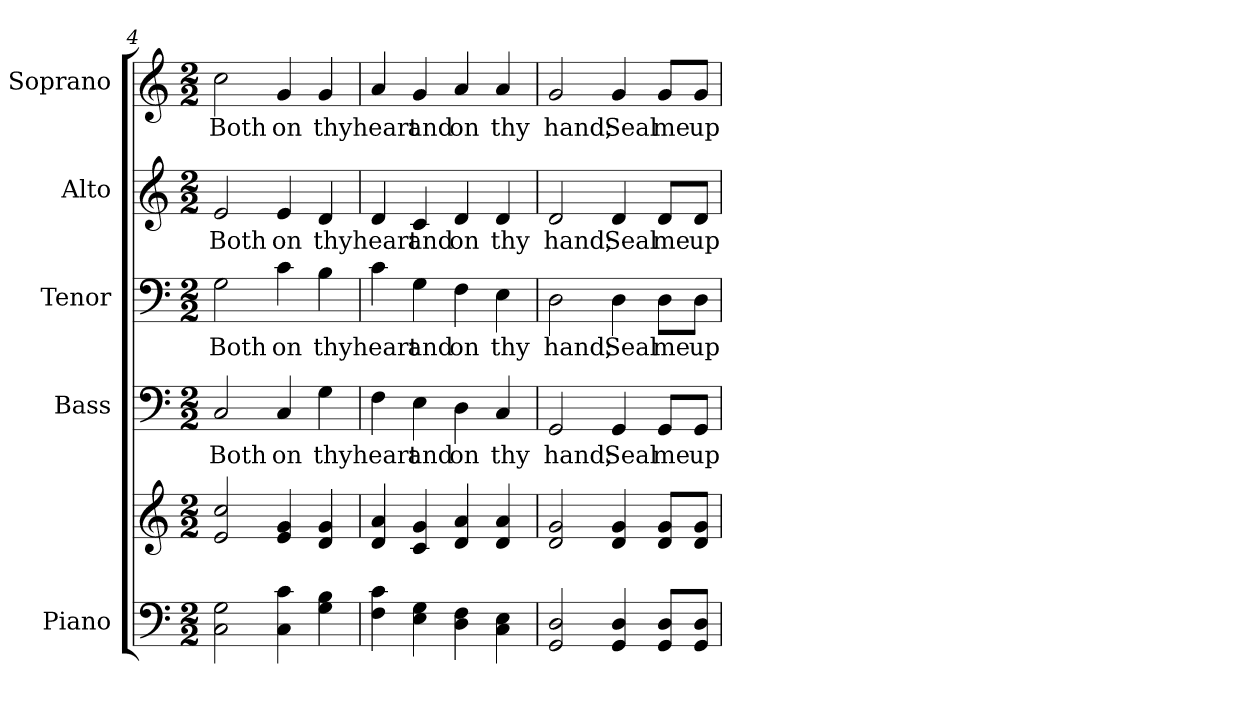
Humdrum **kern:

**kern	**kern	**kern	**text	**kern	**text	**kern	**text	**kern	**text
*part5	*part5	*part4	*part4	*part3	*part3	*part2	*part2	*part1	*part1
*staff6	*staff5	*staff4	*staff4	*staff3	*staff3	*staff2	*staff2	*staff1	*staff1
*I"Piano	*	*I"Bass	*	*I"Tenor	*	*I"Alto	*	*I"Soprano	*
*I'Pno.	*	*I'B.	*	*I'T.	*	*I'A.	*	*I'S.	*
*clefF4	*clefG2	*clefF4	*	*clefF4	*	*clefG2	*	*clefG2	*
*k[]	*k[]	*k[]	*	*k[]	*	*k[]	*	*k[]	*
*C:	*C:	*C:	*	*C:	*	*C:	*	*C:	*
*M2/2	*M2/2	*M2/2	*	*M2/2	*	*M2/2	*	*M2/2	*
=4	=4	=4	=4	=4	=4	=4	=4	=4	=4
!	!	!	!LO:LY:b:color=#000000	!	!	!	!	!	!
!	!	!	!	!	!LO:LY:b:color=#000000	!	!	!	!
!	!	!	!	!	!	!	!LO:LY:b:color=#000000	!	!
!	!	!	!	!	!	!	!	!	!LO:LY:b:color=#000000
2Ci\ 2Gi	2ei/ 2cci	2Ci/	Both	2Gi\	Both	2ei/	Both	2cci\	Both
!	!	!	!LO:LY:b:color=#000000	!	!	!	!	!	!
!	!	!	!	!	!LO:LY:b:color=#000000	!	!	!	!
!	!	!	!	!	!	!	!LO:LY:b:color=#000000	!	!
!	!	!	!	!	!	!	!	!	!LO:LY:b:color=#000000
4Ci\ 4ci	4ei/ 4gi	4Ci/	on	4ci\	on	4ei/	on	4gi/	on
!	!	!	!LO:LY:b:color=#000000	!	!	!	!	!	!
!	!	!	!	!	!LO:LY:b:color=#000000	!	!	!	!
!	!	!	!	!	!	!	!LO:LY:b:color=#000000	!	!
!	!	!	!	!	!	!	!	!	!LO:LY:b:color=#000000
4Gi\ 4Bi	4di/ 4gi	4Gi\	thy	4Bi\	thy	4di/	thy	4gi/	thy
=5	=5	=5	=5	=5	=5	=5	=5	=5	=5
!	!	!	!LO:LY:b:color=#000000	!	!	!	!	!	!
!	!	!	!	!	!LO:LY:b:color=#000000	!	!	!	!
!	!	!	!	!	!	!	!LO:LY:b:color=#000000	!	!
!	!	!	!	!	!	!	!	!	!LO:LY:b:color=#000000
4Fi\ 4ci	4di/ 4ai	4Fi\	heart	4ci\	heart	4di/	heart	4ai/	heart
!	!	!	!LO:LY:b:color=#000000	!	!	!	!	!	!
!	!	!	!	!	!LO:LY:b:color=#000000	!	!	!	!
!	!	!	!	!	!	!	!LO:LY:b:color=#000000	!	!
!	!	!	!	!	!	!	!	!	!LO:LY:b:color=#000000
4Ei\ 4Gi	4ci/ 4gi	4Ei\	and	4Gi\	and	4ci/	and	4gi/	and
!	!	!	!LO:LY:b:color=#000000	!	!	!	!	!	!
!	!	!	!	!	!LO:LY:b:color=#000000	!	!	!	!
!	!	!	!	!	!	!	!LO:LY:b:color=#000000	!	!
!	!	!	!	!	!	!	!	!	!LO:LY:b:color=#000000
4Di\ 4Fi	4di/ 4ai	4Di\	on	4Fi\	on	4di/	on	4ai/	on
!	!	!	!LO:LY:b:color=#000000	!	!	!	!	!	!
!	!	!	!	!	!LO:LY:b:color=#000000	!	!	!	!
!	!	!	!	!	!	!	!LO:LY:b:color=#000000	!	!
!	!	!	!	!	!	!	!	!	!LO:LY:b:color=#000000
4Ci\ 4Ei	4di/ 4ai	4Ci/	thy	4Ei\	thy	4di/	thy	4ai/	thy
!!LO:PB:g=z
=6	=6	=6	=6	=6	=6	=6	=6	=6	=6
!	!	!	!LO:LY:b:color=#000000	!	!	!	!	!	!
!	!	!	!	!	!LO:LY:b:color=#000000	!	!	!	!
!	!	!	!	!	!	!	!LO:LY:b:color=#000000	!	!
!	!	!	!	!	!	!	!	!	!LO:LY:b:color=#000000
2GGi/ 2Di	2di/ 2gi	2GGi/	hand;	2Di\	hand;	2di/	hand;	2gi/	hand;
!	!	!	!LO:LY:b:color=#000000	!	!	!	!	!	!
!	!	!	!	!	!LO:LY:b:color=#000000	!	!	!	!
!	!	!	!	!	!	!	!LO:LY:b:color=#000000	!	!
!	!	!	!	!	!	!	!	!	!LO:LY:b:color=#000000
4GGi/ 4Di	4di/ 4gi	4GGi/	Seal	4Di\	Seal	4di/	Seal	4gi/	Seal
!	!	!	!LO:LY:b:color=#000000	!	!	!	!	!	!
!	!	!	!	!	!LO:LY:b:color=#000000	!	!	!	!
!	!	!	!	!	!	!	!LO:LY:b:color=#000000	!	!
!	!	!	!	!	!	!	!	!	!LO:LY:b:color=#000000
8GGi/ 8Di/L	8di/ 8gi/L	8GGi/L	me	8Di\L	me	8di/L	me	8gi/L	me
!	!	!	!LO:LY:b:color=#000000	!	!	!	!	!	!
!	!	!	!	!	!LO:LY:b:color=#000000	!	!	!	!
!	!	!	!	!	!	!	!LO:LY:b:color=#000000	!	!
!	!	!	!	!	!	!	!	!	!LO:LY:b:color=#000000
8GGi/ 8Di/J	8di/ 8gi/J	8GGi/J	up-	8Di\J	up-	8di/J	up-	8gi/J	up-
=	=	=	=	=	=	=	=	=	=
*-	*-	*-	*-	*-	*-	*-	*-	*-	*-
